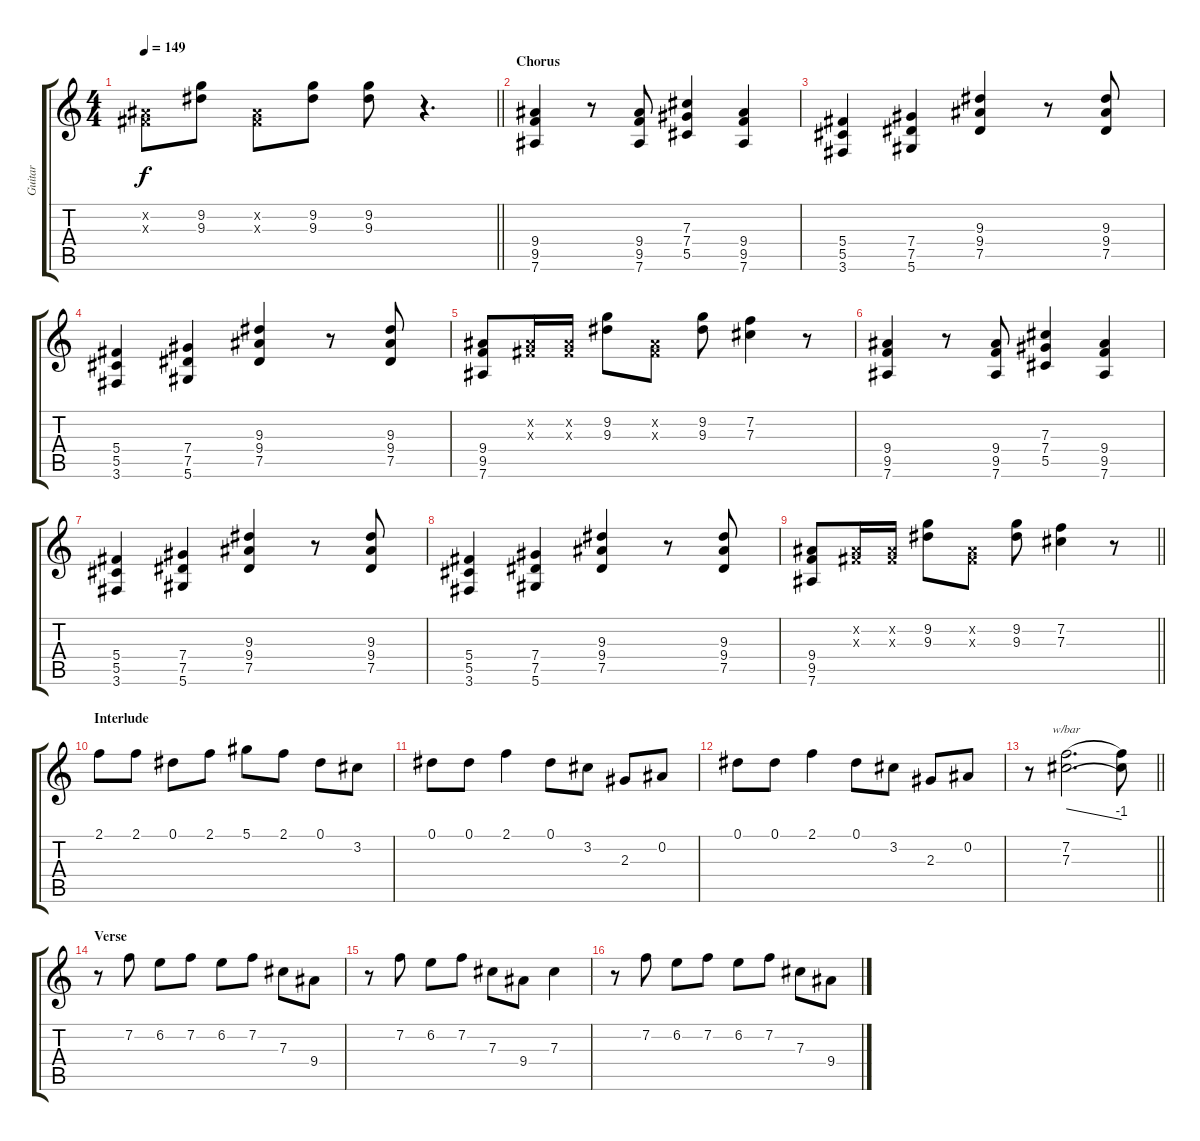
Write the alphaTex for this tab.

\track ("Guitar" "Guitar") {instrument distortionguitar}
\staff {score tabs}
\tuning (Eb4 Bb3 Gb3 Db3 Ab2 Eb2) {hide}
\ts (4 4)
\tempo 149
\clef g2
\barLineRight lightlight
\ks c
(0.2{x} 0.3{x}).8{dy f} (9.2 9.3).8 (0.2{x} 0.3{x}).8 (9.2 9.3).8 (9.2 9.3).8 r.4{d} |
\section ("" "Chorus")
(9.4 9.5 7.6).4 r.8 (9.4 9.5 7.6).8 (7.3 7.4 5.5).4 (9.4 9.5 7.6).4 |
(5.4 5.5 3.6).4 (7.4 7.5 5.6).4 (9.3 9.4 7.5).4 r.8 (9.3 9.4 7.5).8 |
(5.4 5.5 3.6).4 (7.4 7.5 5.6).4 (9.3 9.4 7.5).4 r.8 (9.3 9.4 7.5).8 |
(9.4 9.5 7.6).8 (0.2{x} 0.3{x}).16 (0.2{x} 0.3{x}).16 (9.2 9.3).8 (0.2{x} 0.3{x}).8 (9.2 9.3).8 (7.2 7.3).4 r.8 |
(9.4 9.5 7.6).4 r.8 (9.4 9.5 7.6).8 (7.3 7.4 5.5).4 (9.4 9.5 7.6).4 |
(5.4 5.5 3.6).4 (7.4 7.5 5.6).4 (9.3 9.4 7.5).4 r.8 (9.3 9.4 7.5).8 |
(5.4 5.5 3.6).4 (7.4 7.5 5.6).4 (9.3 9.4 7.5).4 r.8 (9.3 9.4 7.5).8 |
\barLineRight lightlight
(9.4 9.5 7.6).8 (0.2{x} 0.3{x}).16 (0.2{x} 0.3{x}).16 (9.2 9.3).8 (0.2{x} 0.3{x}).8 (9.2 9.3).8 (7.2 7.3).4 r.8 |
\section ("" "Interlude")
2.1.8 2.1.8 0.1.8 2.1.8 5.1.8 2.1.8 0.1.8 3.2.8 |
0.1.8 0.1.8 2.1.4 0.1.8 3.2.8 2.3.8 0.2.8 |
0.1.8 0.1.8 2.1.4 0.1.8 3.2.8 2.3.8 0.2.8 |
\barLineRight lightlight
r.8 (7.2 7.3).2{d tbe (dive default 0 0 60 -4)} (7.2{t} 7.3{t}).8 |
\section ("" "Verse")
r.8 7.2.8 6.2.8 7.2.8 6.2.8 7.2.8 7.3.8 9.4.8 |
r.8 7.2.8 6.2.8 7.2.8 7.3.8 9.4.8 7.3.4 |
r.8 7.2.8 6.2.8 7.2.8 6.2.8 7.2.8 7.3.8 9.4.8
